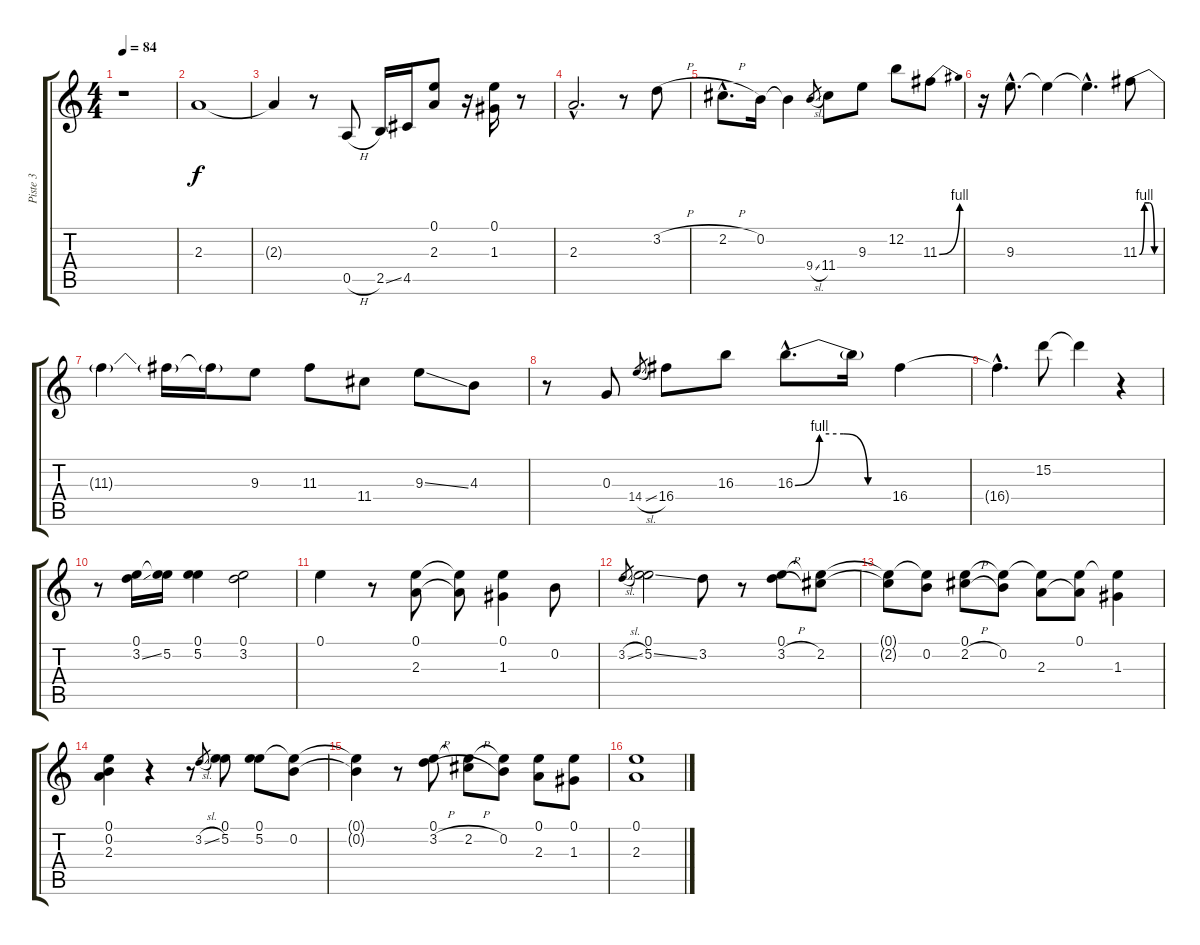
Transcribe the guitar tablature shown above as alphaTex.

\track ("Piste 3" "Piste 3") {instrument electricguitarclean}
\staff {score tabs}
\tuning (E4 B3 G3 D3 A2 E2) {hide}
\ts (4 4)
\tempo 84
\clef g2
\ks c
r.1{dy f} |
2.3.1 |
2.3{t}.4 r.8 0.5{h}.8 2.5{ss}.16 4.5.16 (0.1 2.3).8 r.16 (0.1 1.3).16 r.8 |
2.3{hac}.2{d} r.8 3.2{h}.8 |
2.2{h hac}.8{d} 0.2.16 0.2{t}.4 9.4{sl}.8{gr} 11.4.8 9.3.8 12.2.8 11.3{be (bend 0 0 60 4)}.8 |
r.16 9.3{hac}.8{d} 9.3{t}.4 9.3{hac t}.4{d} 11.3{be (custom 0 0 15 4 30 4 45 0 60 0)}.8 |
11.3{t}.4 11.3{t}.16 11.3{t}.16 9.3.8 11.3.8 11.4.8 9.3{ss}.8 4.3.8 |
r.8 0.3.8 14.4{sl}.8{gr} 16.4.8 16.3.8 16.3{be (custom 0 0 15 4 30 4 45 0 60 0) hac}.8{d} 16.3{t}.16 16.4.4 |
16.4{hac t}.4{d} 15.2.8 15.2{t}.4 r.4 |
r.8 (0.1 3.2{ss}).16 (0.1{t} 5.2).16 (0.1 5.2).4 (0.1 3.2).2 |
0.1.4 r.8 (0.1 2.3).8 (0.1{t} 2.3{t}).8 (0.1 1.3).4 0.2.8 |
3.2{sl}.8{gr} (0.1 5.2{ss}).2 3.2.8 r.8 (0.1 3.2{h}).8 (0.1{t} 2.2).8 |
(0.1{t} 2.2{t}).8 (0.1{t} 0.2).8 (0.1 2.2{h}).8 (0.1{t} 0.2).8 (0.1{t} 2.3).8 (0.1 2.3{t}).8 (0.1{t} 1.3).4 |
(0.1 0.2 2.3).4 r.4 r.8 3.2{sl}.8{gr} (0.1 5.2).8 (0.1 5.2).8 (0.1{t} 0.2).8 |
(0.1{t} 0.2{t}).4 r.8 (0.1 3.2{h}).8 (0.1{t} 2.2{h}).8 (0.1{t} 0.2).8 (0.1 2.3).8 (0.1 1.3).8 |
(0.1 2.3).1
